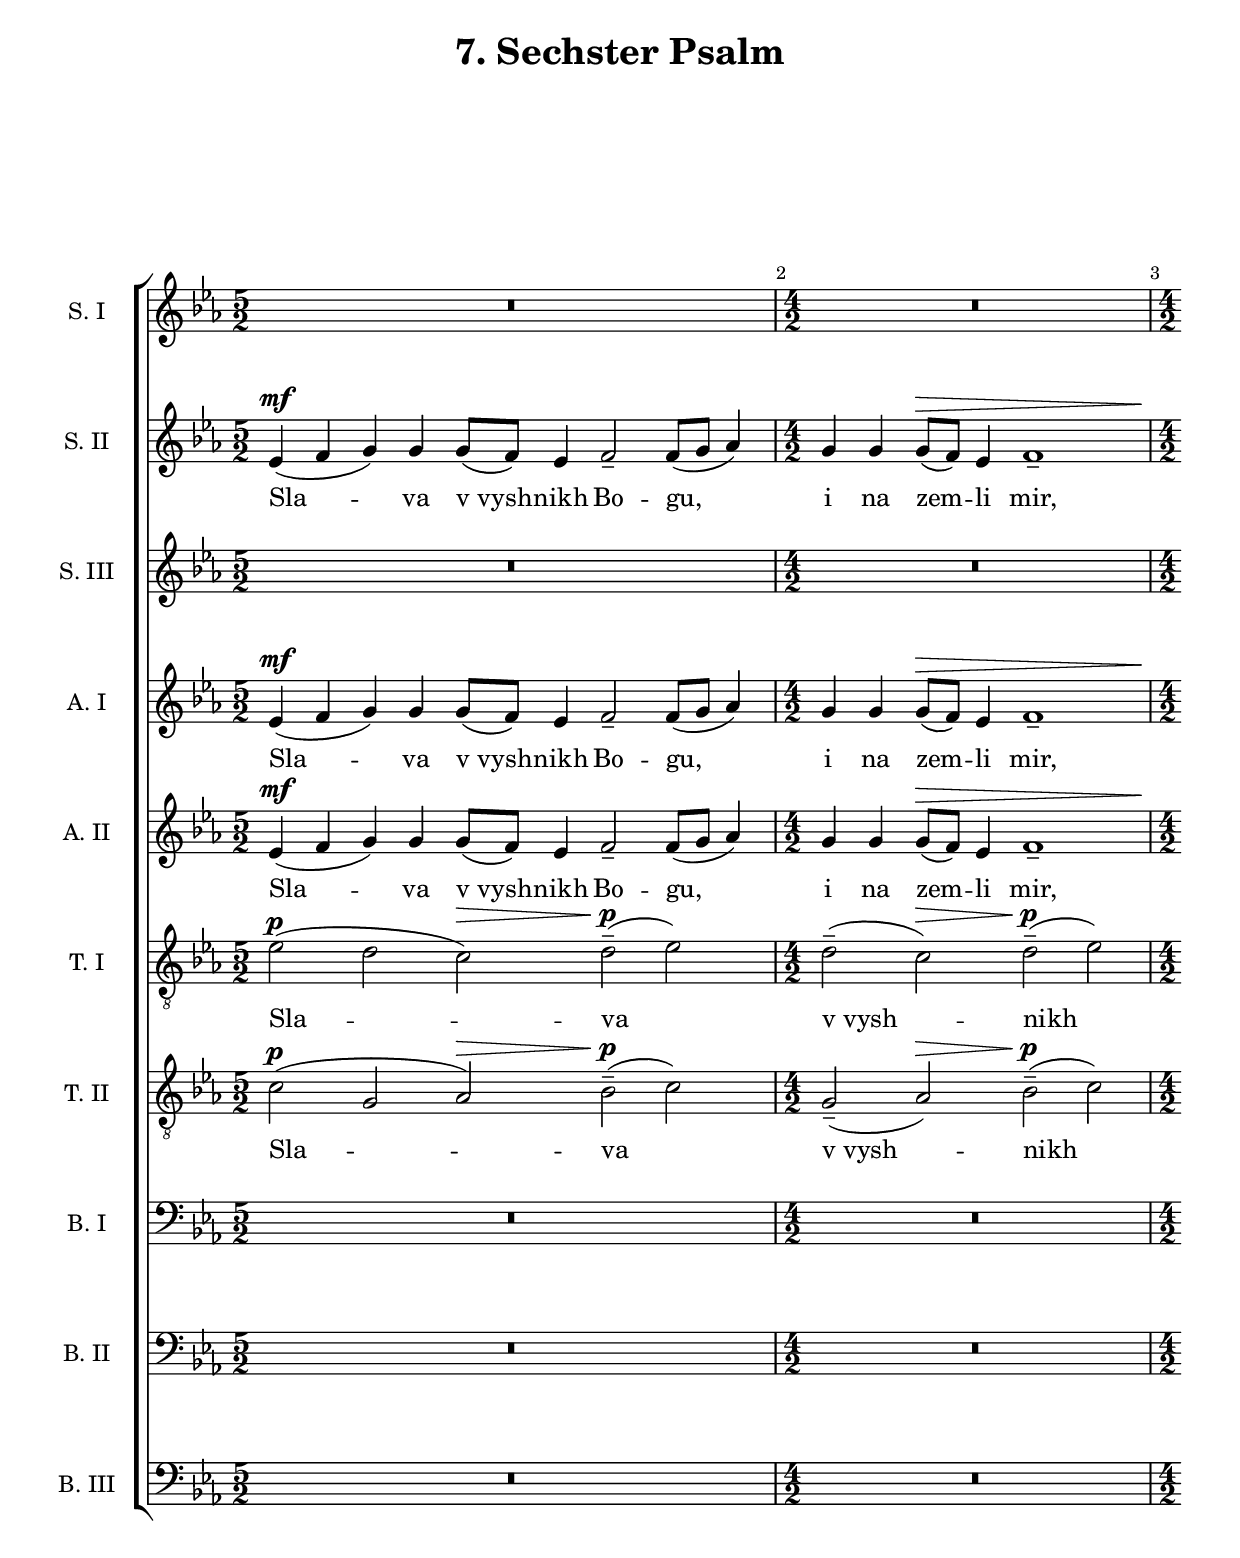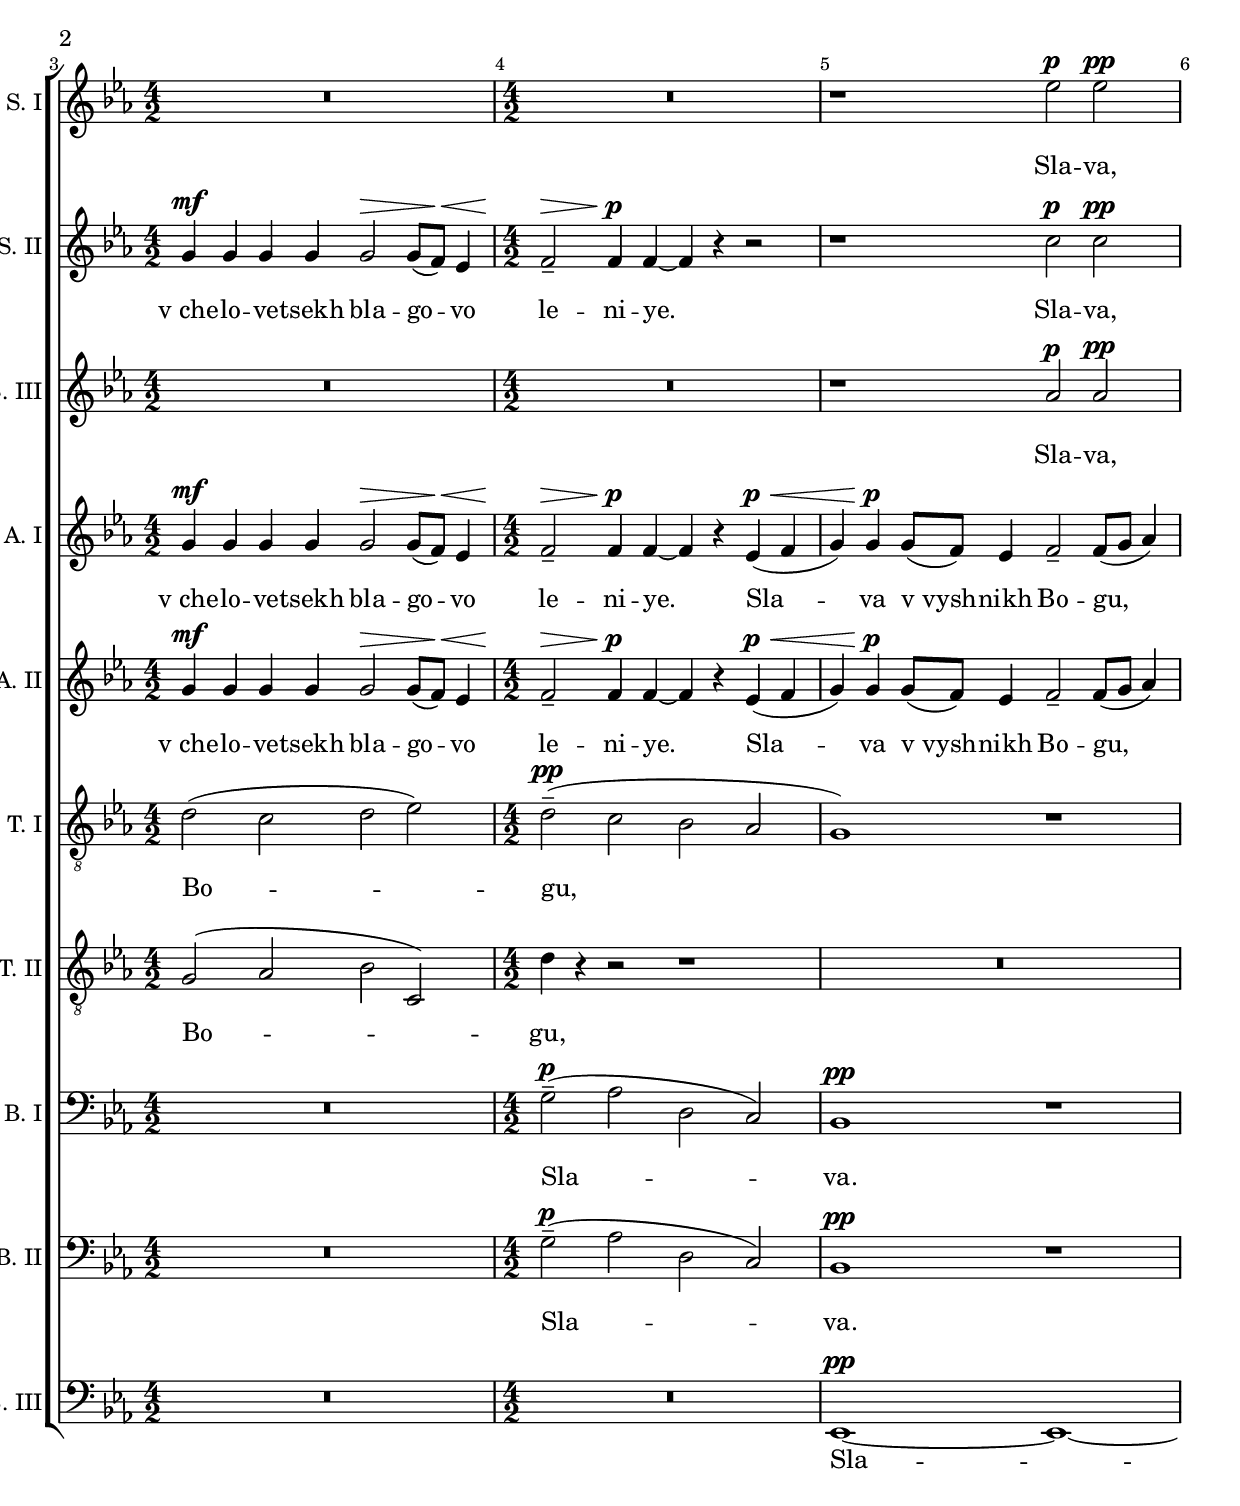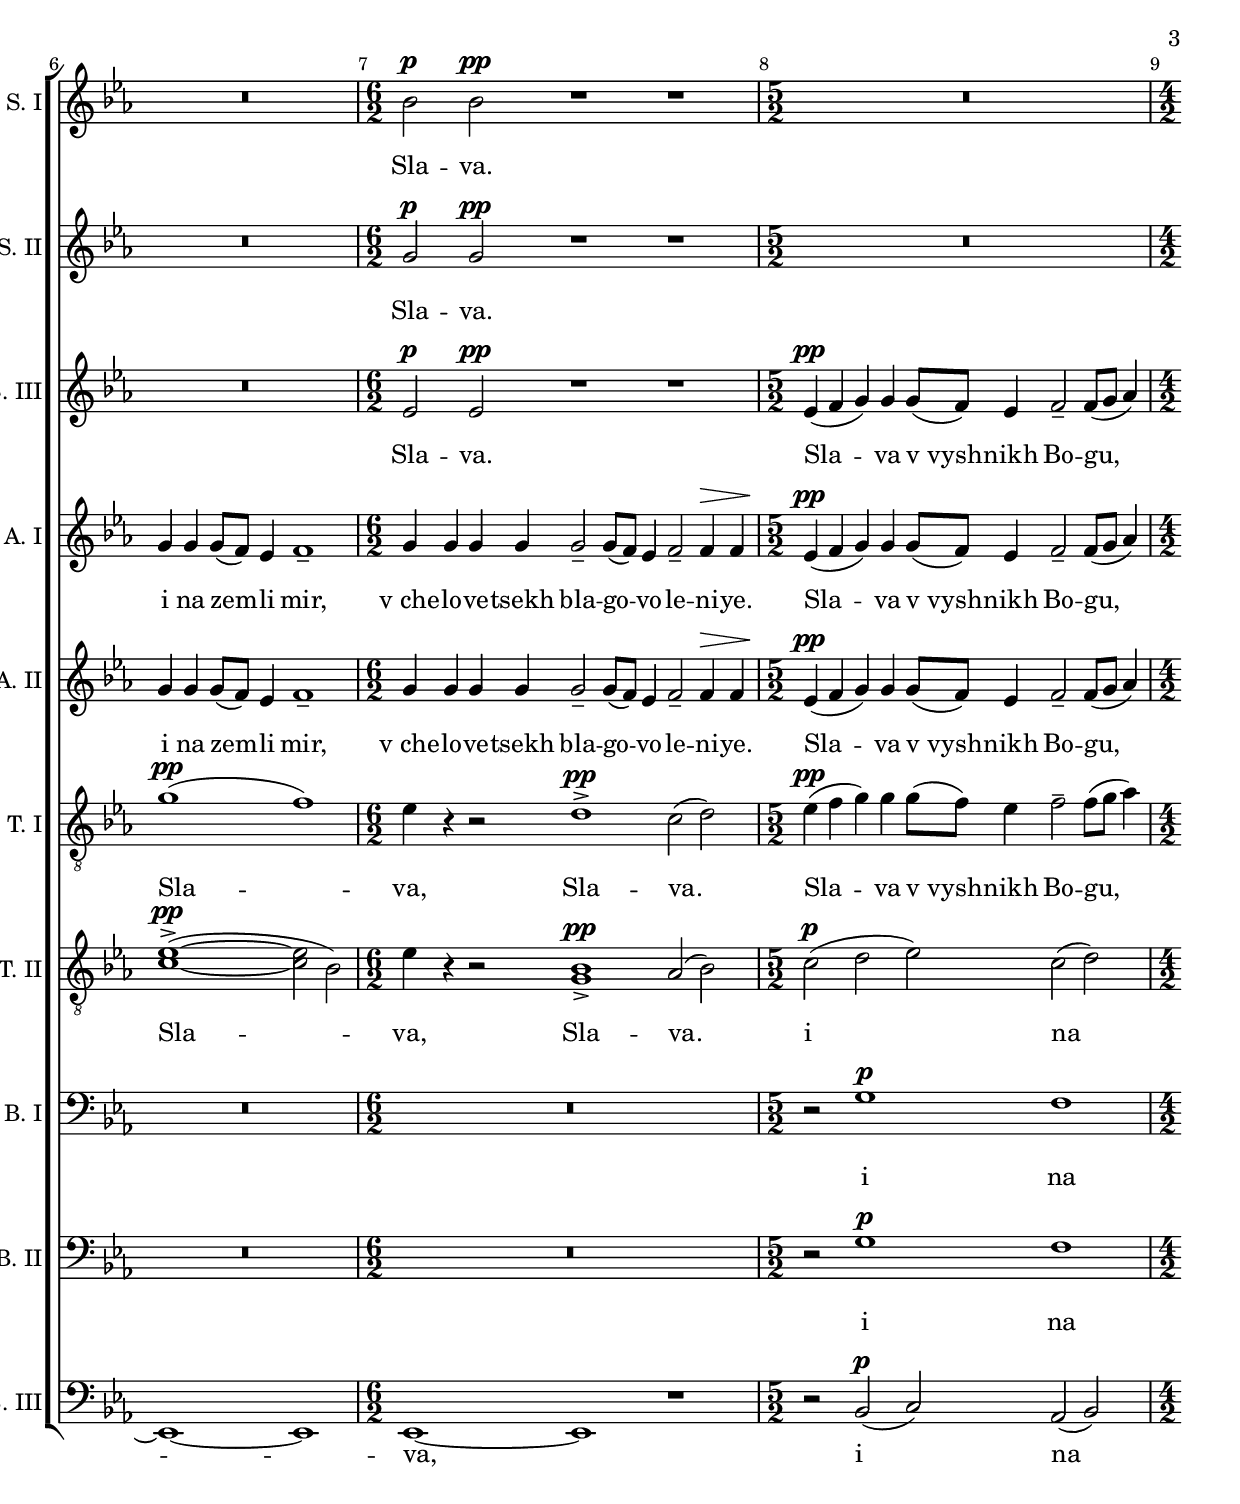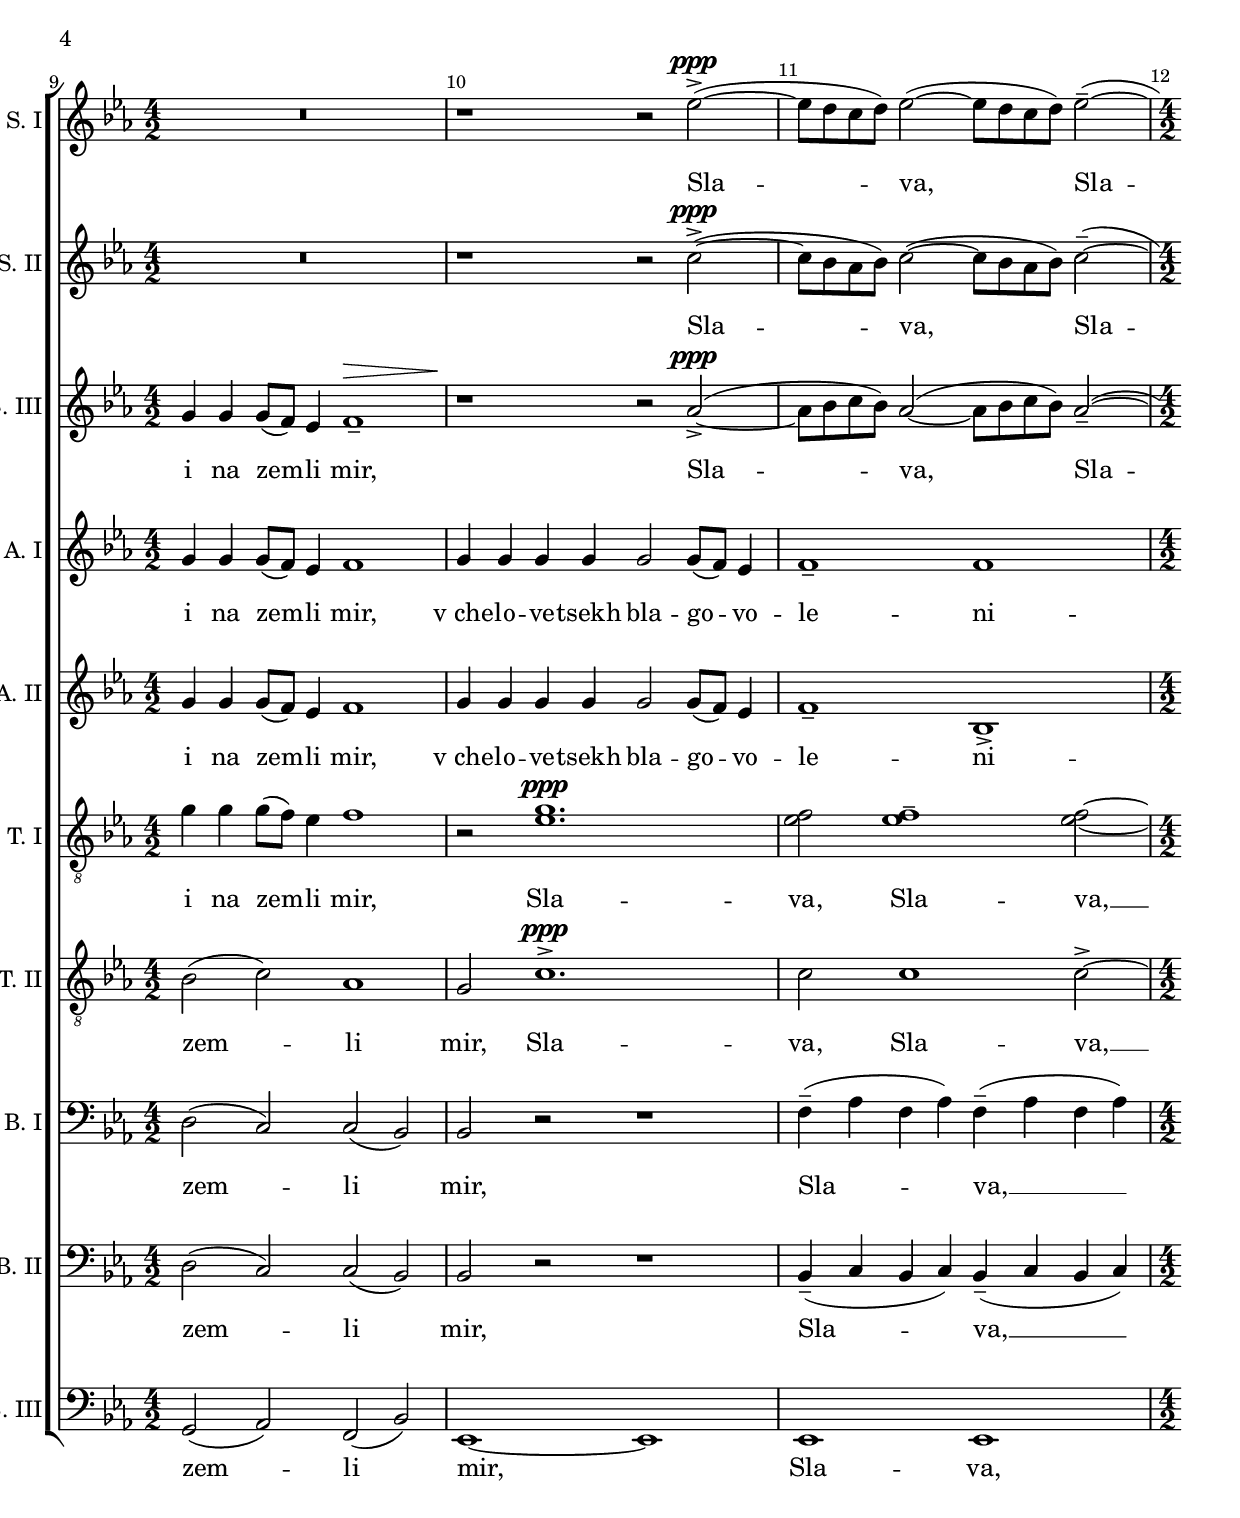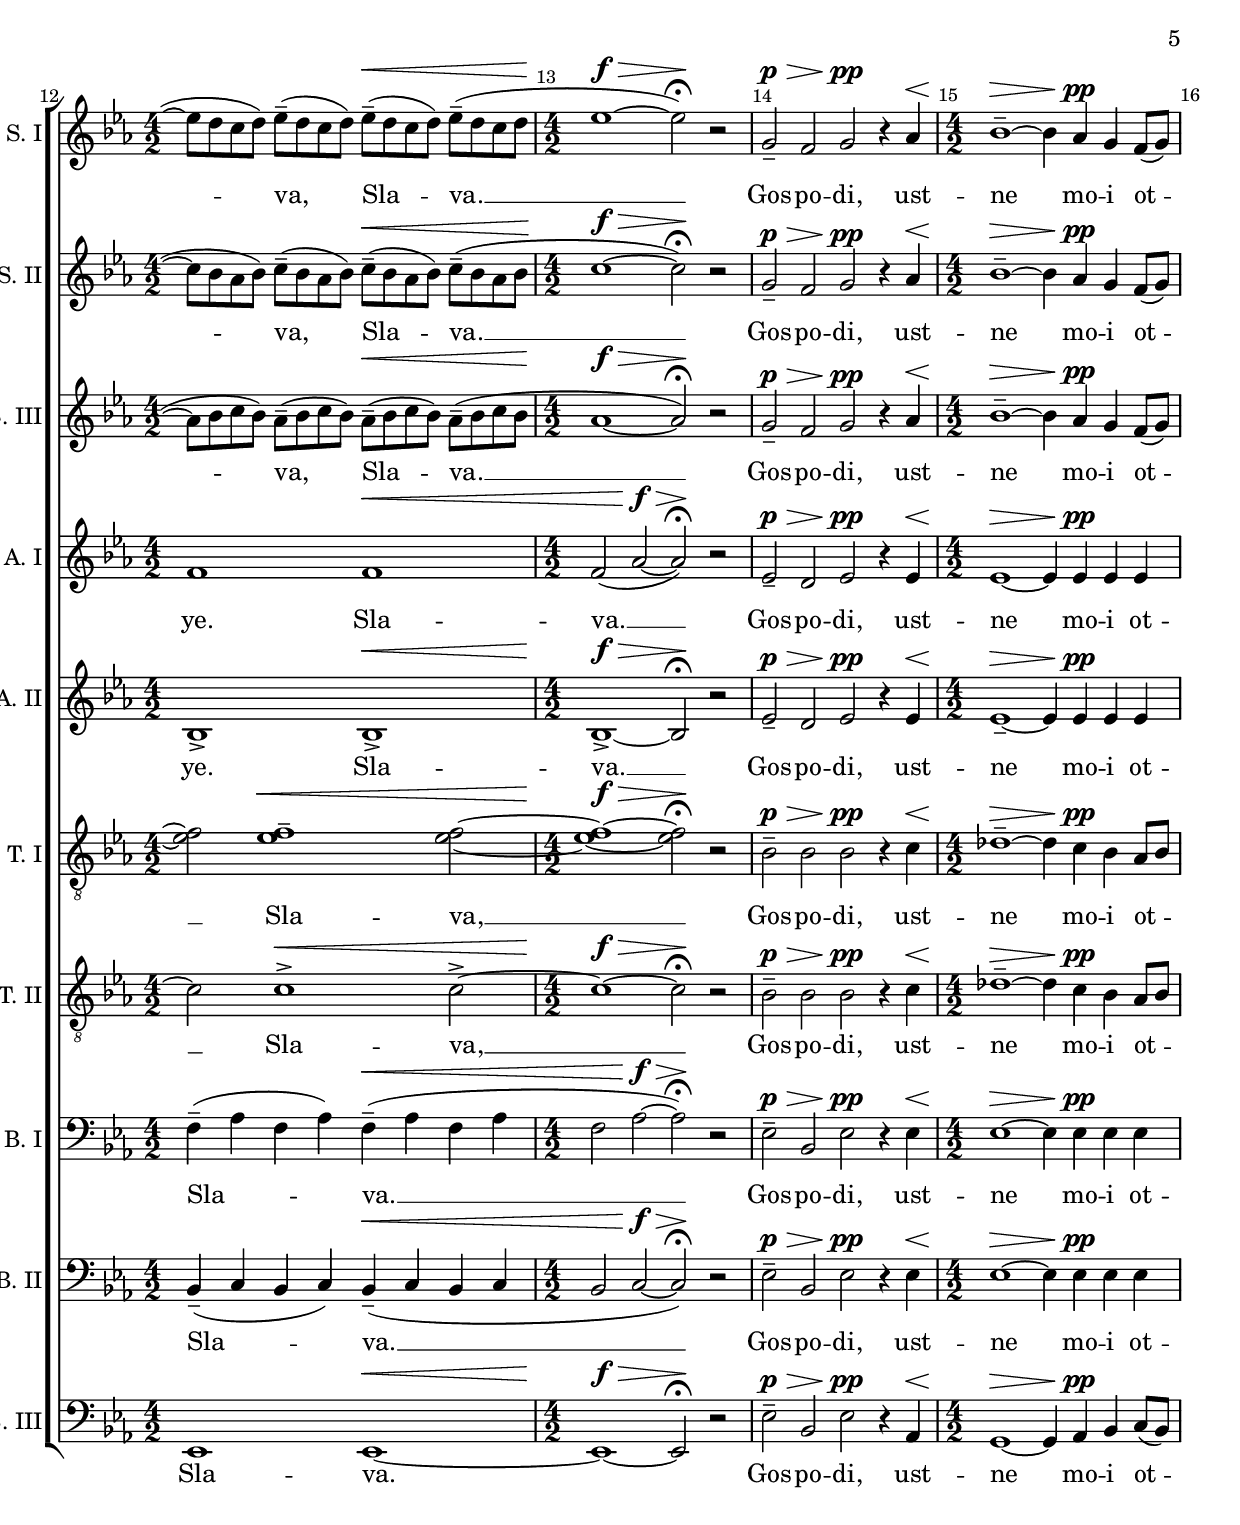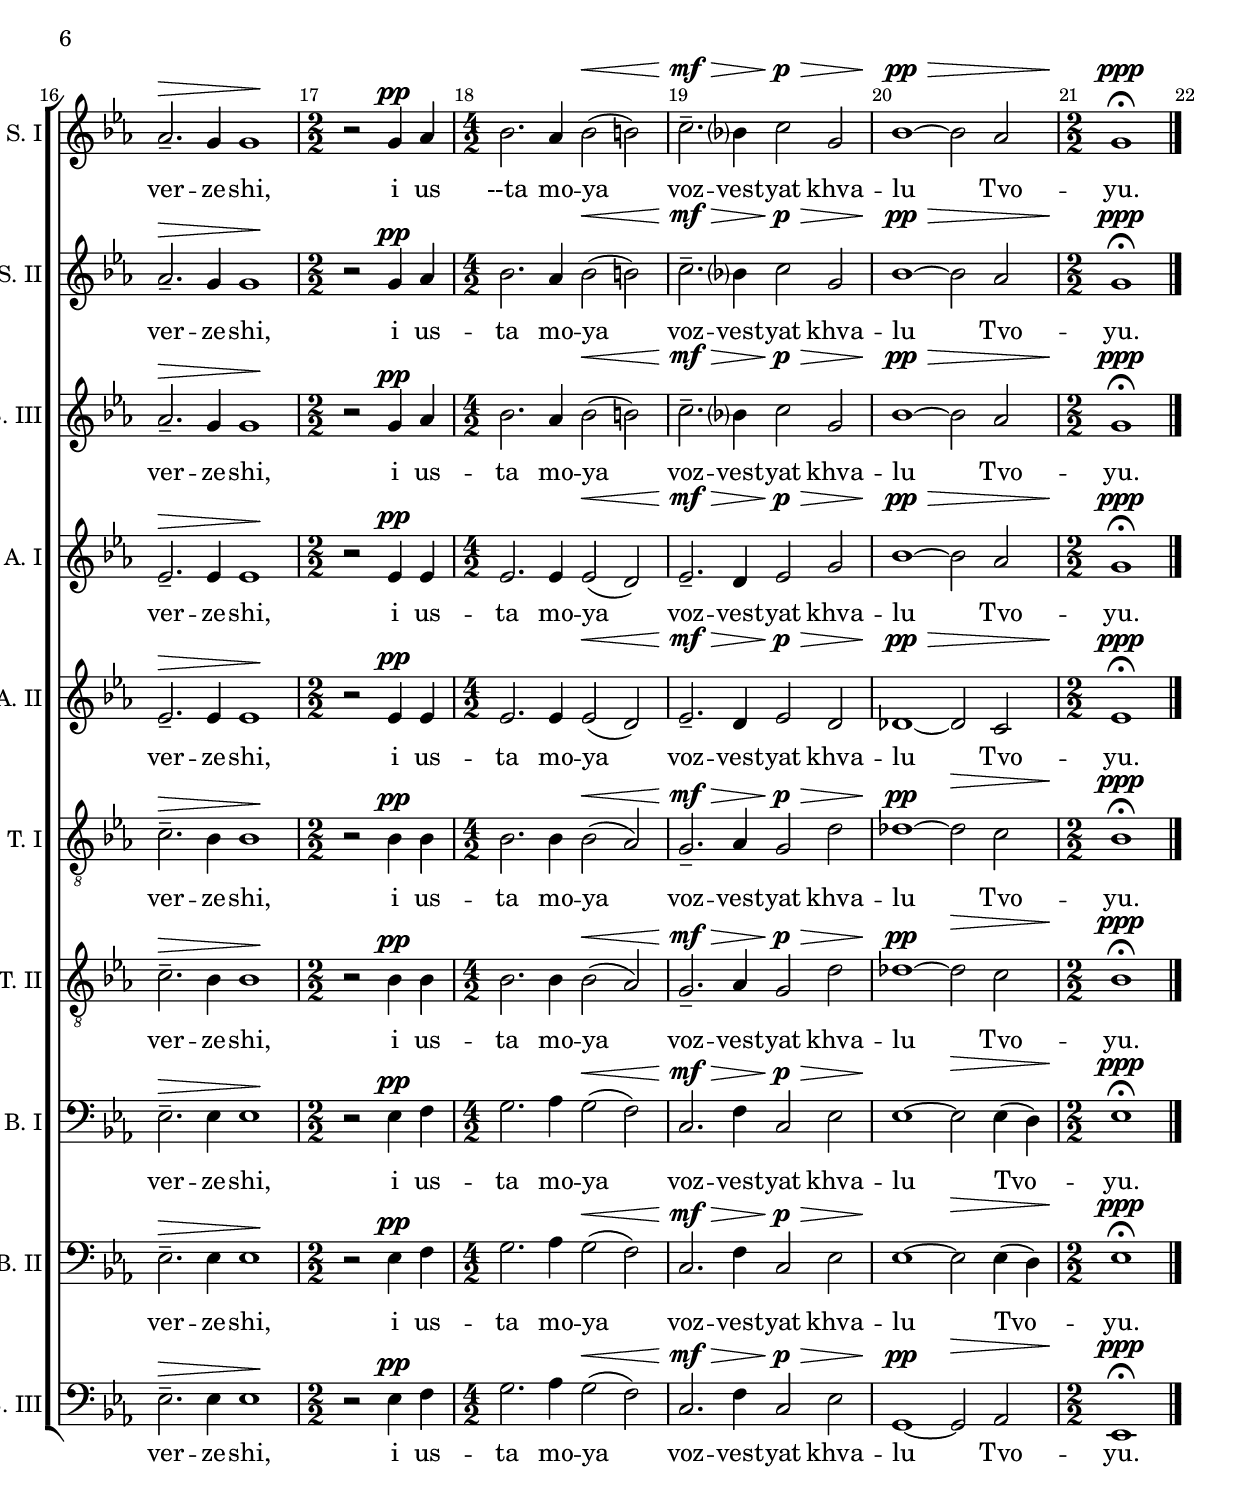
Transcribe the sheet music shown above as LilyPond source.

\version "2.16.2"

#(ly:set-option 'midi-extension "mid")

\header {
  title = "7. Sechster Psalm"
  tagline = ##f
}

obreak = { \break }

\paper {
  #(set-paper-size "a4")
}

global = {
  \key es \major
  \numericTimeSignature
  \dynamicUp
  \autoBeamOff
  \accidentalStyle "modern-voice-cautionary"
  % \override Score.TimeSignature #'stencil = ##f
  \set Score.markFormatter = #format-mark-box-numbers
  \override Score.BarNumber #'break-visibility = #'#(#t #t #t)
}

obreak = {}
hbar = { | } % hidden bar

\include "articulate.ly"

sopranoOneVoice = \relative c'' {
  %page 1
  \time 5/2  R2*5 |
  \time 4/2  R2*4 |
  \time 4/2  R2*4 |

  %page 2
  \time 4/2 R2*4 |
  r1 es2 \p  es2 \pp |
  R2*4 |

  %page 3
  \time 6/2 bes2 \p  bes2 \pp r1 r1 |
  \time 5/2  R2*5 |

  %page 4
  \time 4/2 R1*2 | % 2
  r1 r2 es2 \ppp  ( ~ -> | % 3
  es8 [ d8 c8 d8 ) ] es2 ( ~ es8 [ d8 c8 d8 ) ] es2( -- ~ |

  %page 5
  \time 4/2 es8 [ d8 c8 d8 ] ) es8 ( -- [ d8 c8 d8 ) ] es8 \< ( -- [ d8 c8 d8 ) ] es8 ( --  [ d8 c8 d8  ] |
  \time 4/2   es1 \f \> ~ es2 ) \! \fermata r2 |
  g,2 \p \> -- f2 g2  \pp r4 as4 \< |

  % page 6
  \time 4/2 bes1  \>  ~ -- bes4 as4 \pp g4 f8 ( [ g8 ) ] |
  as2. \> -- g4 g1 \! |
  \time 2/2  r2 g4 \pp as4 |
  \time 4/2  bes2. as4 bes2 \< ( b2 ) |
  c2.  \mf \> -- bes4 c2 \p \> g2 |
  bes1  \pp \> ~ bes2  as2 |
  \time 2/2   g1  \ppp \fermata \bar "|."

}


sopranoOneVerse = \lyricmode {
  Sla -- "va,"
  Sla -- "va."

  Sla -- "va,"
  Sla -- "va,"
  Sla -- "va." __

  Gos -- po -- "di," ust --
  ne mo -- i ot -- ver -- ze -- "shi,"
  i us --ta mo -- ya voz -- vest -- yat khva -- lu Tvo -- "yu."
}

sopranoTwoVoice = \relative c' {
  %page 1
  \time 5/2  es4 \mf ( f4 g4 ) g4 g8 ( [ f8 ) ] es4 f2 -- f8 ( [ g8 ] as4 ) |
  \time 4/2  g4 g4 g8 \> ( [ f8 ) ] es4 f1  -- |
  g4 \mf g4 g4 g4 g2 \> g8 ( [ f8 \<  ) ] es4 |


  %page 2
  \time 4/2 f2 \> -- f4 \p f4  ~ f4 r4 r2 | % 2
  r1 c'2 \p c2 \pp | % 3
  R1*2 |

  %page 3
  \time 6/2 g2 \p  g \pp r1 r1 |
  \time 5/2  R2*5 |

  %page 4
  \time 4/2 R1*2 |
  r1 r2 c2 \ppp ( ~ -> |
  c8 [ bes8 as8 bes8 ) ] c2 ( ~ c8 [ bes8 as8 bes8 ) ] c2 ( -- ~ |


  %page 5
  \time 4/2 c8 [ bes8 as8 bes8 ]) c8 ( -- [ bes8 as8 bes8 ) ] c8 \< ( -- [ bes8 as8 bes8 ) ] c8 ( -- [ bes8 as8 bes8 \! ] |
  \time 4/2 c1 \f \> ~ c2 ) \! \fermata r2 | % 3
  g2 \p \> -- f2 g2  \pp r4 as4 \< |

  % page 6
  \time 4/2 bes1  \>  ~ -- bes4 as4 \pp g4 f8 ( [ g8 ) ] |
  as2. \> -- g4 g1 \! |
  \time 2/2  r2 g4 \pp as4 |
  \time 4/2  bes2. as4 bes2 \< ( b2 ) |
  c2.  \mf \> -- bes4 c2 \p \> g2 |
  bes1  \pp \> ~ bes2  as2 |
  \time 2/2   g1  \ppp \fermata \bar "|."
}


sopranoTwoVerse = \lyricmode {
  Sla -- va "v vysh" -- nikh  Bo -- "gu,"
  i na zem -- li  "mir,"
  "v che" -- lo -- ve -- tsekh bla -- go -- vo  le -- ni -- "ye."


  Sla -- "va,"
  Sla -- "va."

  Sla -- "va,"
  Sla -- "va,"
  Sla -- "va." __

  Gos -- po -- "di," ust --
  ne mo -- i ot -- ver -- ze -- "shi,"
  i us -- ta mo -- ya voz -- vest -- yat khva -- lu Tvo -- "yu."
}

sopranoThreeVoice = \relative c'' {
  %page 1
  \time 5/2  R2*5 |
  \time 4/2  R2*4 |
  \time 4/2  R2*4 |

  %page 2
  \time 4/2 R2*4 |
  r1 as2 \p  as2 \pp |
  R2*4 |

  %page 3
  \time 6/2 es2 \p  es2 \pp r1 r1 |
  \time 5/2 es4 \pp ( f4 g4 ) g4 g8 ( [ f8 ) ] es4 f2 -- f8 ( [ g8 ] as4 ) |

  %page 4
  \time 4/2 g4 g4 g8 ( [ f8 ) ] es4 f1 \> -- |
  r1 \! r2 as2 \ppp ( ~ -> |
  as8 [ bes8 c8 bes8 ) ] as2 ( ~ as8 [ bes8 c8 bes8 ) ] as2 ~ ( -- |
  \time 4/2 as8 [ bes8 c8 bes8 ] ) as8 ( -- [ bes8 c8  bes8 ) ] as8 \< ( -- [ bes8 c8  bes8 ) ] as8 ( -- [ bes8 c8 bes8 ] |
  \time 4/2  as1 \f \> ~ as2 ) \! \fermata r2 |
  g2 \p \> -- f2 g2  \pp r4 as4 \< |

  % page 6
  \time 4/2 bes1  \>  ~ -- bes4 as4 \pp g4 f8 ( [ g8 ) ] |
  as2. \> -- g4 g1 \! |
  \time 2/2  r2 g4 \pp as4 |
  \time 4/2  bes2. as4 bes2 \< ( b2 ) |
  c2.  \mf \> -- bes4 c2 \p \> g2 |
  bes1  \pp \> ~ bes2  as2 |
  \time 2/2   g1  \ppp \fermata \bar "|."
  
}


sopranoThreeVerse = \lyricmode {
  Sla -- "va,"
  Sla -- "va."

  Sla -- va "v vysh" -- nikh  Bo -- "gu," i na zem -- li  "mir,"
 
  Sla -- "va,"
  Sla -- "va,"
  Sla -- "va." __

  Gos -- po -- "di," ust --
  ne mo -- i ot -- ver -- ze -- "shi,"
  i us -- ta mo -- ya voz -- vest -- yat khva -- lu Tvo -- "yu."
  %}
}


altoOneVoice = \relative c' {
  %page 1
  \time 5/2  es4 \mf ( f4 g4 ) g4 g8 ( [ f8 ) ] es4 f2 -- f8 ( [ g8 ] as4 ) |
  \time 4/2  g4 g4 g8 \> ( [ f8 ) ] es4 f1  --  |
  g4 \mf g4 g4 g4 g2 \> g8 ( [ f8 \< ) ] es4  |

  %page 2
  \time 4/2 f2 \> -- f4 \p f4 ~ f4 r4 es4 \p \< ( f4 | % 2
  g4 ) g4 \p g8 \! ( [ f8 ) ] es4 f2 -- f8 ( [ g8 ] as4 ) |
  g4 g4 g8 ( [ f8 ) ] es4 f1 --|

  %page 3
  \time 6/2 g4 g4 g4 g4 g2 -- g8 ( [ f8 ) ] es4 f2 -- f4 \> f4 |
  \time 5/2   es4 \pp ( f4  g4 ) g4 g8 ( [ f8 ) ] es4 f2 -- f8 ( [ g8 ] as4 ) |

  %page 4
  \time 4/2 g4 g4 g8 ( [ f8 ) ] es4 f1 |
  g4 g4 g4 g4 g2 g8 ( [ f8 ) ] es4 |
  f1 -- f1  |

  %page 5
  \time 4/2 f1 f1 \< |
  \time 4/2  f2 ( as2  \f \> ~ as2 \! ) \fermata r2 |
  es2 \p \> -- d2 es2  \pp r4 es4  \< |
  
  %page 6
  \time 4/2 es1 \> ~ es4 es4 \pp es4 es4 |
  es2. \> -- es4 es1 \! | 
  \time 2/2  r2 es4 \pp es4 | 
  \time 4/2  es2. es4 es2 \< ( d2 ) | 
  es2.  \mf \> -- d4 es2 \p \> g2 | 
  bes1 \pp \> ~ bes2  as2 |
  \time 2/2  g1  \ppp  \fermata \bar "|."
}

altoOneVerse = \lyricmode {
  Sla -- va "v vysh" -- nikh  Bo -- "gu,"
  i na zem -- li  "mir,"
  "v che" -- lo -- ve -- tsekh bla -- go -- vo  le -- ni -- "ye."

  Sla -- va "v vysh" -- nikh  Bo -- "gu,"
  i na zem -- li  "mir,"

  "v che"-- lo -- ve -- tsekh bla -- go -- vo -- le --  ni -- "ye."
  Sla -- va "v vysh" -- nikh Bo -- "gu,"

  i na zem -- li "mir," "v che" -- lo -- ve -- tsekh bla -- go -- vo -- le -- ni -- "ye."
  Sla -- "va." __
  Gos -- po -- "di,"
  ust -- ne mo -- i ot -- ver -- ze -- "shi,"
  i us -- ta mo -- ya voz -- vest -- yat khva -- lu Tvo -- "yu."
}

altoTwoVoice = \relative c' {
  %page 1
  \time 5/2  es4 \mf ( f4 g4 ) g4 g8 ( [ f8 ) ] es4 f2 -- f8 ( [ g8 ] as4 ) |
  \time 4/2  g4 g4 g8 \> ( [ f8 ) ] es4 f1  --  |
  g4 \mf g4 g4 g4 g2 \> g8 ( [ f8 \< ) ] es4  |

  %page 2
  \time 4/2 f2 \> -- f4 \p f4 ~ f4 r4 es4 \p \< ( f4 | % 2
  g4 ) g4 \p g8 \! ( [ f8 ) ] es4 f2 -- f8 ( [ g8 ] as4 ) |
  g4 g4 g8 ( [ f8 ) ] es4 f1 --|

  %page 3
  \time 6/2 g4 g4 g4 g4 g2 -- g8 ( [ f8 ) ] es4 f2 -- f4 \> f4 |
  \time 5/2   es4 \pp ( f4  g4 ) g4 g8 ( [ f8 ) ] es4 f2 -- f8 ( [ g8 ] as4 ) |

  %page 4
  \time 4/2 g4 g4 g8 ( [ f8 ) ] es4 f1 |
  g4 g4 g4 g4 g2 g8 ( [ f8 ) ] es4 |
  f1 -- bes,1 ->  |

  %page 5
  \time 4/2 bes1 ->  bes1 \< -> |
  \time 4/2 bes1 \f \> ~ -> bes2 \! \fermata r2 |
  es2 \p \> -- d2 es2  \pp r4 es4  \< |

  %page 6
  \time 4/2 es1 -- \> ~ es4 es4 \pp es4 es4 |
  es2. \> -- es4 es1 \! |
  \time 2/2  r2 es4 \pp es4 |
  \time 4/2  es2. es4 es2 \< ( d2 ) |
  es2.  \mf \> -- d4 es2 \p \>  d2 |
  des1 \pp \> ~ des2  c2 |
  \time 2/2  es1 \ppp \fermata \bar "|."
}

altoTwoVerse = \lyricmode {
  Sla -- va "v vysh" -- nikh  Bo -- "gu,"
  i na zem -- li  "mir,"
  "v che" -- lo -- ve -- tsekh bla -- go -- vo  le -- ni -- "ye."

  Sla -- va "v vysh" -- nikh  Bo -- "gu,"
  i na zem -- li  "mir,"

  "v che"-- lo -- ve -- tsekh bla -- go -- vo -- le --  ni -- "ye."
  Sla -- va "v vysh" -- nikh Bo -- "gu,"

  i na zem -- li "mir," "v che" -- lo -- ve -- tsekh bla -- go -- vo -- le -- ni -- "ye."
  Sla -- "va." __
  Gos -- po -- "di,"
  ust -- ne mo -- i ot -- ver -- ze -- "shi,"
  i us -- ta mo -- ya voz -- vest -- yat khva -- lu Tvo -- "yu."
}


tenoreOneVoice = \relative c' {
  %page 1
  \time 5/2 es2 \p ( d2 c2 )\>  d2 \p ( -- es2 \! ) |
  \time 4/2  d2 ( -- c2 \> ) d2 \p( -- es2  ) |
  d2 ( c2 d2 es2 ) |

  %page 2
  \time 4/2  d2 \pp ( -- c2 bes2 as2 |
  g1 ) r1 |
  g'1 \pp ( f1 ) |

  %page 3
  \time 6/2 es4 r4 r2 d1 \pp -> c2 ( d2  ) |
  \time 5/2 es4 \pp ( f4 g4 ) g4 g8 ( [ f8 ) ] es4 f2 -- f8 ( [ g8 ] as4 ) |

  %page 4
  \time 4/2 g4 g4 g8  ( [ f8 ) ] es4 f1 |
  r2 <g es>1. \ppp  |
  <f es>2 <f es>1 -- <f es>2 ~~|

  %page 5
  \time 4/2 <f es>2  <f es>1 \< -- <f es>2 ~ ~ | 
  \time 4/2   <f es>1  \f \> ~ ~ <f es>2 \! \fermata r2 | 
  bes,2 \p \> -- bes2 bes2  \pp r4 c4 \<
  
  %page 6
  \time 4/2 des1 \> ~ -- des4 c4 \pp bes4 as8 [ bes8 ] | 
  c2. \> -- bes4 bes1 \! | 
  \time 2/2  r2 bes4 \pp bes4 | 
  \time 4/2  bes2. bes4 bes2 \< ( as2 ) |
  g2.  \mf \> -- as4 g2 \p \> d'2 |
  des1  \pp ~ des2 \> c2 | 
  \time 2/2   bes1  \ppp \fermata \bar "|."


}

tenoreOneVerse = \lyricmode {
  Sla -- va "v vysh" -- nikh  Bo -- "gu,"
  Sla -- "va,"
  Sla -- "va."

  Sla -- va "v vysh" -- nikh  Bo -- "gu,"
  i na zem -- li "mir,"
  Sla -- "va,"
  Sla -- "va," __
  Sla -- "va," __
  
    Gos -- po -- "di,"
  ust -- ne mo -- i ot -- ver -- ze -- "shi,"
  i us -- ta mo -- ya voz -- vest -- yat khva -- lu Tvo -- "yu."

}

tenoreTwoVoice = \relative c' {
  %page 1
  \time 5/2  c2 \p ( g2 as2 \> ) bes2 \p ( -- c2 \! ) |
  \time 4/2  g2 ( -- as2 \> ) bes2 \p ( -- c2  ) |
  g2 ( as2 bes2 c,2 ) |

  %page 2
  \time 4/2 d'4 r4 r2 r1 |
  R2*4 |
  <es c>1 \pp ( ~ -> ~ <es c>2 bes2 ) |

  %page 3
  \time 6/2 es4 r4 r2 <bes g>1 \pp -> as2  ( bes2 ) |
  \time 5/2  |
  c2 \p ( d2  es2 ) c2 ( d2 ) |

  %page 4
  \time 4/2 bes2 ( c2 ) as1 |
  g2 c1. \ppp -> |
  c2 c1 c2 -> ~ |

  %page 5
  \time 4/2 c2 c1
  \< \< -> c2 ~ -> | % 2
  \time 4/2  c1  \f  \> ~ c2 \! \fermata r2 | % 3
  bes2 \p \> -- bes2 bes2  \pp r4 c4  \< |

  %page 6
  \time 4/2 des1 \> ~ -- des4 c4 \pp bes4 as8 [ bes8 ] |
  c2. \> -- bes4 bes1 \! |
  \time 2/2  r2 bes4 \pp bes4 |
  \time 4/2  bes2. bes4 bes2 \< ( as2 ) |
  g2.  \mf \> -- as4 g2 \p \> d'2 |
  des1  \pp ~ des2 \> c2 |
  \time 2/2   bes1  \ppp \fermata \bar "|."

  %{
  %page 1
  \time 5/2 es2 \p ( d2 c2 )\>  d2 \p ( -- es2 \! ) |
  \time 4/2  d2 ( -- c2 \> ) d2 \p( -- es2  ) |
  d2 ( c2 d2 es2 ) |

  %page 2
  \time 4/2  d2 \pp ( -- c2 bes2 as2 |
  g1 ) r1 |
  g'1 \pp ( f1 ) |

  %page 3
  \time 6/2 es4 r4 r2 d1 \pp -> c2 ( d2  ) |
  \time 5/2 es4 \pp ( f4 g4 ) g4 g8 ( [ f8 ) ] es4 f2 -- f8 ( [ g8 ] as4 ) |

  %page 4
  \time 4/2 g4 g4 g8  ( [ f8 ) ] es4 f1 |
  r2 <g es>1. \ppp  |
  <f es>2 <f es>1 -- <f es>2 ~~|

  %page 5
  \time 4/2 <f es>2  <f es>1 \< -- <f es>2 ~ ~ |
  \time 4/2   <f es>1  \f \> ~ ~ <f es>2 \! \fermata r2 |
  bes,2 \p \> -- bes2 bes2  \pp r4 c4 \<

  %page 6
  \time 4/2 des1 \> ~ -- des4 c4 \pp bes4 as8 [ bes8 ] |
  c2. \> -- bes4 bes1 \! |
  \time 2/2  r2 bes4 \pp bes4 |
  \time 4/2  bes2. bes4 bes2 \< ( as2 ) |
  g2.  \mf \> -- as4 g2 \p \> d'2 |
  des1  \pp ~ des2 \> c2 |
  \time 2/2   bes1  \ppp \fermata \bar "|."
  %}

}

tenoreTwoVerse = \lyricmode {
  Sla -- va "v vysh" -- nikh  Bo -- "gu,"
  Sla -- "va,"
  Sla -- "va."

  i na zem -- li "mir,"
  Sla -- "va,"
  Sla -- "va," __
  Sla -- "va," __

  Gos -- po -- "di,"
  ust -- ne mo -- i ot -- ver -- ze -- "shi,"
  i us -- ta mo -- ya voz -- vest -- yat khva -- lu Tvo -- "yu."

}


bassoOneVoice = \relative c' {
  %page 1
  \time 5/2  R2*5 |
  \time 4/2  R2*4 |
  \time 4/2  R2*4 |

  %page 2
  \time 4/2 g2\p ( -- as2 d,2 c2 ) |
  bes1 \pp r1 |
  R2*4 |

  %page 3
  \time 6/2 R2*6 |
  \time 5/2  r2 g'1 \p f1 |

  %page 4
  \time 4/2 d2 ( c2 )  c2 ( bes2 ) |
  bes2 r2 r1 | % 3
  f'4 ( -- as4 f4 as4 ) f4 ( -- as4 f4 as4 ) |

  %page 5
  \time 4/2 f4 ( -- as4 f4 as4 ) f4\< ( -- as4 f4 as4 |
  \time 4/2  f2 as2 \f \> ~ as2 \! ) \fermata r2 |
  es2 \p \> -- bes2 es2  \pp r4 es4 \< \!

  %page 6
  \time 4/2 es1 \> ~ es4 es4 \pp es4 es4 |
  es2. \> -- es4 es1 \! | 
  \time 2/2  r2 es4\pp  f4 | % 4
  \time 4/2  g2. as4 g2 \< ( f2 ) |
  c2.  \mf \> f4 c2 \p \> es2 |
  es1 \! ~ es2 \> es4 ( d4 ) | % 7
  \time 2/2   es1 \! \ppp \ppp \fermata \bar "|."

}

bassoOneVerse = \lyricmode {
  Sla -- "va."
  i na zem -- li "mir," 
  Sla -- "va," __
  Sla -- "va." __
  Gos -- po -- "di,"

  ust -- ne mo -- i ot -- ver -- ze -- "shi,"
  i us -- ta mo -- ya voz -- vest -- yat khva -- lu Tvo -- "yu."
}

bassoTwoVoice = \relative c' {
  %page 1
  \time 5/2  R2*5 |
  \time 4/2  R2*4 |
  \time 4/2  R2*4 |

  %page 2
  \time 4/2 g2\p ( -- as2 d,2 c2 ) |
  bes1 \pp r1 |
  R2*4 |

  %page 3
  \time 6/2 R2*6 |
  \time 5/2  r2 g'1 \p f1 |

  %page 4
  \time 4/2 d2 ( c2 )  c2 ( bes2 ) |
  bes2 r2 r1 | % 3
  bes4 ( -- c4 bes4 c4 )bes4 ( -- c4 bes4 c4 ) |

  %page 5
  \time 4/2 bes4 ( -- c4 bes4 c4 ) bes4 \< ( -- c4 bes4 c4  | 
  \time 4/2  bes2 c2 \f \> ~ c2 ) \! \fermata r2 | 
  es2 \p \> -- bes2 es2  \pp r4 es4 \< \!

  %page 6
  \time 4/2 es1 \> ~ es4 es4 \pp es4 es4 |
  es2. \> -- es4 es1 \! | 
  \time 2/2  r2 es4\pp  f4 | % 4
  \time 4/2  g2. as4 g2 \< ( f2 ) |
  c2.  \mf \> f4 c2 \p \> es2 |
  es1 \! ~ es2 \> es4 ( d4 ) | % 7
  \time 2/2   es1 \! \ppp \ppp \fermata \bar "|."

}

bassoTwoVerse = \lyricmode {
  Sla -- "va."
  i na zem -- li "mir," 
  Sla -- "va," __
  Sla -- "va." __
  Gos -- po -- "di,"

  ust -- ne mo -- i ot -- ver -- ze -- "shi,"
  i us -- ta mo -- ya voz -- vest -- yat khva -- lu Tvo -- "yu."
}

bassoThreeVoice = \relative c, {
  %page 1
  \time 5/2  R2*5 |
  \time 4/2  R2*4 |
  \time 4/2  R2*4 |
  
  %page 2
   \time 4/2 R1*2 |
  es1 \pp ~ es1 ~ | 
  es1 ~ es1
  
  %page 3
  \time 6/2 es1 ~ es1 r1 | 
  \time 5/2  r2 bes'2 \p ( c2 ) as2 ( bes2 ) |
  
  %page 4
  \time 4/2 g2 ( as2 ) f2 ( bes2 ) | 
  es,1 ~ es1 |
  es1 es1
  
  %page 5
  \time 4/2 es1 es1 \< ~ | % 2
  \time 4/2  es1 \f \> ~ es2 \! \fermata r2 |
  es'2 \p \> -- bes2 es2  \pp r4 as,4 \< |
  
  %page 6
  \time 4/2 g1 \> ~ g4 as4 \pp bes4 c8 ( [ bes8 ) ] | 
  es2. \> -- es4 es1 \! | 
  \time 2/2  r2 es4 \pp f4 | 
  \time 4/2  g2. as4 g2 \< ( f2 ) | 
  c2.  \mf \> f4 c2 \p \> es2 | 
  g,1 \pp ~ g2 \> as2 | 
  \time 2/2  es1 \ppp \fermata \bar "|."
}

bassoThreeVerse = \lyricmode {
  Sla -- "va,"
  i na zem -- li "mir," 
  Sla --"va,"
  
    Sla --"va."
      Gos -- po -- "di,"

  ust -- ne mo -- i ot -- ver -- ze -- "shi,"
  i us -- ta mo -- ya voz -- vest -- yat khva -- lu Tvo -- "yu."

}






%%% ------ Print Score
\score {
  \new ChoirStaff <<
    \new Staff \with {
      instrumentName = "S. I"
      shortInstrumentName = "S. I"
    } \new Voice = "soprano1" { \global  \sopranoOneVoice}
    \new Lyrics \with {
      \override VerticalAxisGroup #'staff-affinity = #CENTER
    } \lyricsto "soprano1" \sopranoOneVerse


    \new Staff \with {
      instrumentName = "S. II"
      shortInstrumentName = "S. II"
    } \new Voice = "soprano2" { \global  \sopranoTwoVoice}
    \new Lyrics \with {
      \override VerticalAxisGroup #'staff-affinity = #CENTER
    } \lyricsto "soprano2" \sopranoTwoVerse

    \new Staff \with {
      instrumentName = "S. III"
      shortInstrumentName = "S. III"
    } \new Voice = "soprano3" { \global  \sopranoThreeVoice}
    \new Lyrics \with {
      \override VerticalAxisGroup #'staff-affinity = #CENTER
    } \lyricsto "soprano3" \sopranoThreeVerse

    \new Staff \with {
      instrumentName = "A. I"
      shortInstrumentName = "A. I"
    } \new Voice = "alto1" { \global  \altoOneVoice}
    \new Lyrics \with {
      \override VerticalAxisGroup #'staff-affinity = #CENTER
    } \lyricsto "alto1" \altoOneVerse

    \new Staff \with {
      instrumentName = "A. II"
      shortInstrumentName = "A. II"
    } \new Voice = "alto2" { \global  \altoTwoVoice}
    \new Lyrics \with {
      \override VerticalAxisGroup #'staff-affinity = #CENTER
    } \lyricsto "alto2" \altoTwoVerse

    \new Staff \with {
      instrumentName = "T. I"
      shortInstrumentName = "T. I"
    }  \new Voice = "tenor1" { \clef "treble_8" \global  \tenoreOneVoice }
    \new Lyrics \with {
      \override VerticalAxisGroup #'staff-affinity = #CENTER
    } \lyricsto "tenor1" \tenoreOneVerse

    \new Staff \with {
      instrumentName = "T. II"
      shortInstrumentName = "T. II"
    } \new Voice = "tenor2" { \clef "treble_8" \global  \tenoreTwoVoice }
    \new Lyrics \with {
      \override VerticalAxisGroup #'staff-affinity = #CENTER
    } \lyricsto "tenor2" \tenoreTwoVerse

    \new Staff \with {
      instrumentName = "B. I"
      shortInstrumentName = "B. I"
    }  \new Voice = "bass1" { \clef bass \global  \bassoOneVoice }
    \new Lyrics \with {
      \override VerticalAxisGroup #'staff-affinity = #CENTER
    } \lyricsto "bass1" \bassoOneVerse

    \new Staff \with {
      instrumentName = "B. II"
      shortInstrumentName = "B. II"
    }  \new Voice = "bass2" { \clef bass \global  \bassoTwoVoice }
    \new Lyrics \with {
      \override VerticalAxisGroup #'staff-affinity = #CENTER
    } \lyricsto "bass2" \bassoTwoVerse

    \new Staff \with {
      instrumentName = "B. III"
      shortInstrumentName = "B. III"
    }  \new Voice = "bass3" { \clef bass \global  \bassoThreeVoice }
    \new Lyrics \with {
      \override VerticalAxisGroup #'staff-affinity = #CENTER
    } \lyricsto "bass3" \bassoThreeVerse
  >>
  \layout { }
}

%%% ------ Midi Score
%{

\score {
  <<
    \articulate
    <<
      \new Staff = "S 1" \sopranoOneVoice
      \new Staff = "S 2" \sopranoTwoVoice
      \new Staff = "A 1" \altoOneVoice
      \new Staff = "A 2" \altoTwoVoice
      \new Staff = "T 1" \tenoreOneVoice
      \new Staff = "T 2" \tenoreTwoVoice
      \new Staff = "B 1" \bassoOneVoice
      \new Staff = "B 2" \bassoTwoVoice

      \new Staff = "Female"   {
        <<
          \sopranoOneVoice \\
          \sopranoTwoVoice \\
          \altoOneVoice \\
          \altoTwoVoice
        >>
      }

      \new Staff = "FemaleViolin"   {
        <<
          \sopranoOneVoice \\
          \sopranoTwoVoice \\
          \altoOneVoice \\
          \altoTwoVoice
        >>
      }
      \new Staff = "Male"   {
        <<
          \tenoreOneVoice \\
          \tenoreTwoVoice \\
          \bassoOneVoice \\
          \bassoTwoVoice \\
        >>
      }
      \new Staff = "SubBass" \bassoTwoVoice
    >>
  >>
  \midi {
    \tempo 4=84
  }
}
%}
